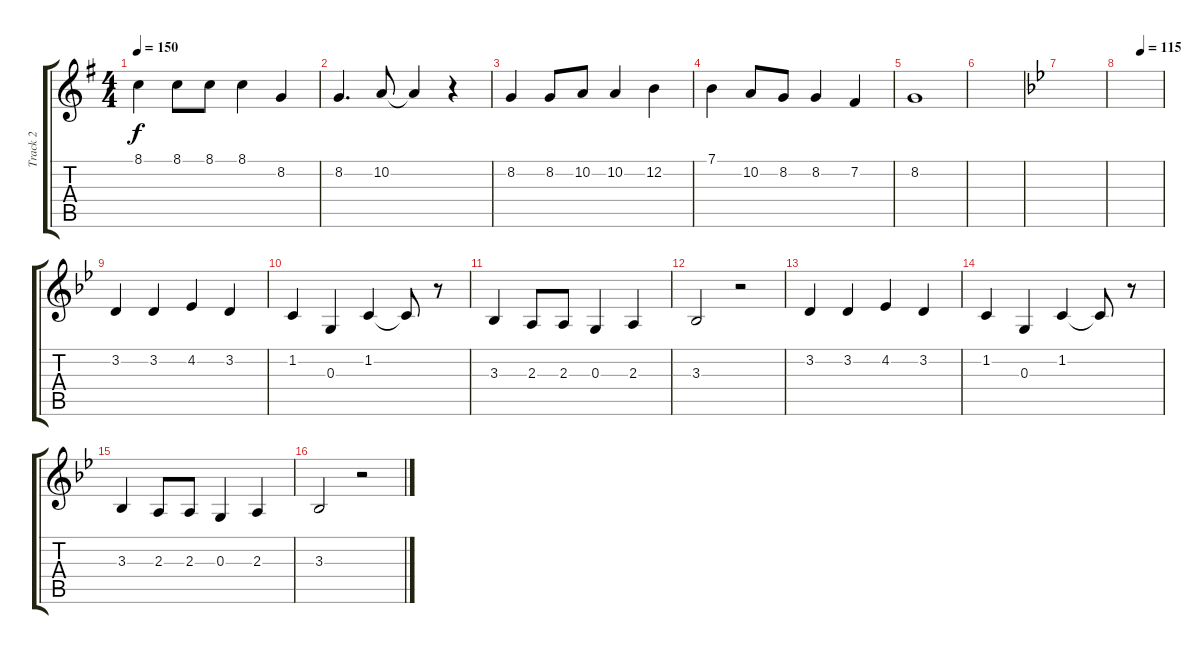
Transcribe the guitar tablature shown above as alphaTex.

\track ("Track 2" "Track 2") {instrument voiceoohs}
\staff {score tabs}
\tuning (E4 B3 G3 D3 A2 E2) {hide}
\ts (4 4)
\tempo 150
\clef g2
\ks g
8.1.4{dy f} 8.1.8 8.1.8 8.1.4 8.2.4 |
8.2.4{d} 10.2.8 10.2{t}.4 r.4 |
8.2.4 8.2.8 10.2.8 10.2.4 12.2.4 |
7.1.4 10.2.8 8.2.8 8.2.4 7.2.4 |
8.2.1 |
|
\ks bb
|
\tempo (115 0.5)
|
3.2.4 3.2.4 4.2.4 3.2.4 |
1.2.4 0.3.4 1.2.4 1.2{t}.8 r.8 |
3.3.4 2.3.8 2.3.8 0.3.4 2.3.4 |
3.3.2 r.2 |
3.2.4 3.2.4 4.2.4 3.2.4 |
1.2.4 0.3.4 1.2.4 1.2{t}.8 r.8 |
3.3.4 2.3.8 2.3.8 0.3.4 2.3.4 |
3.3.2 r.2
